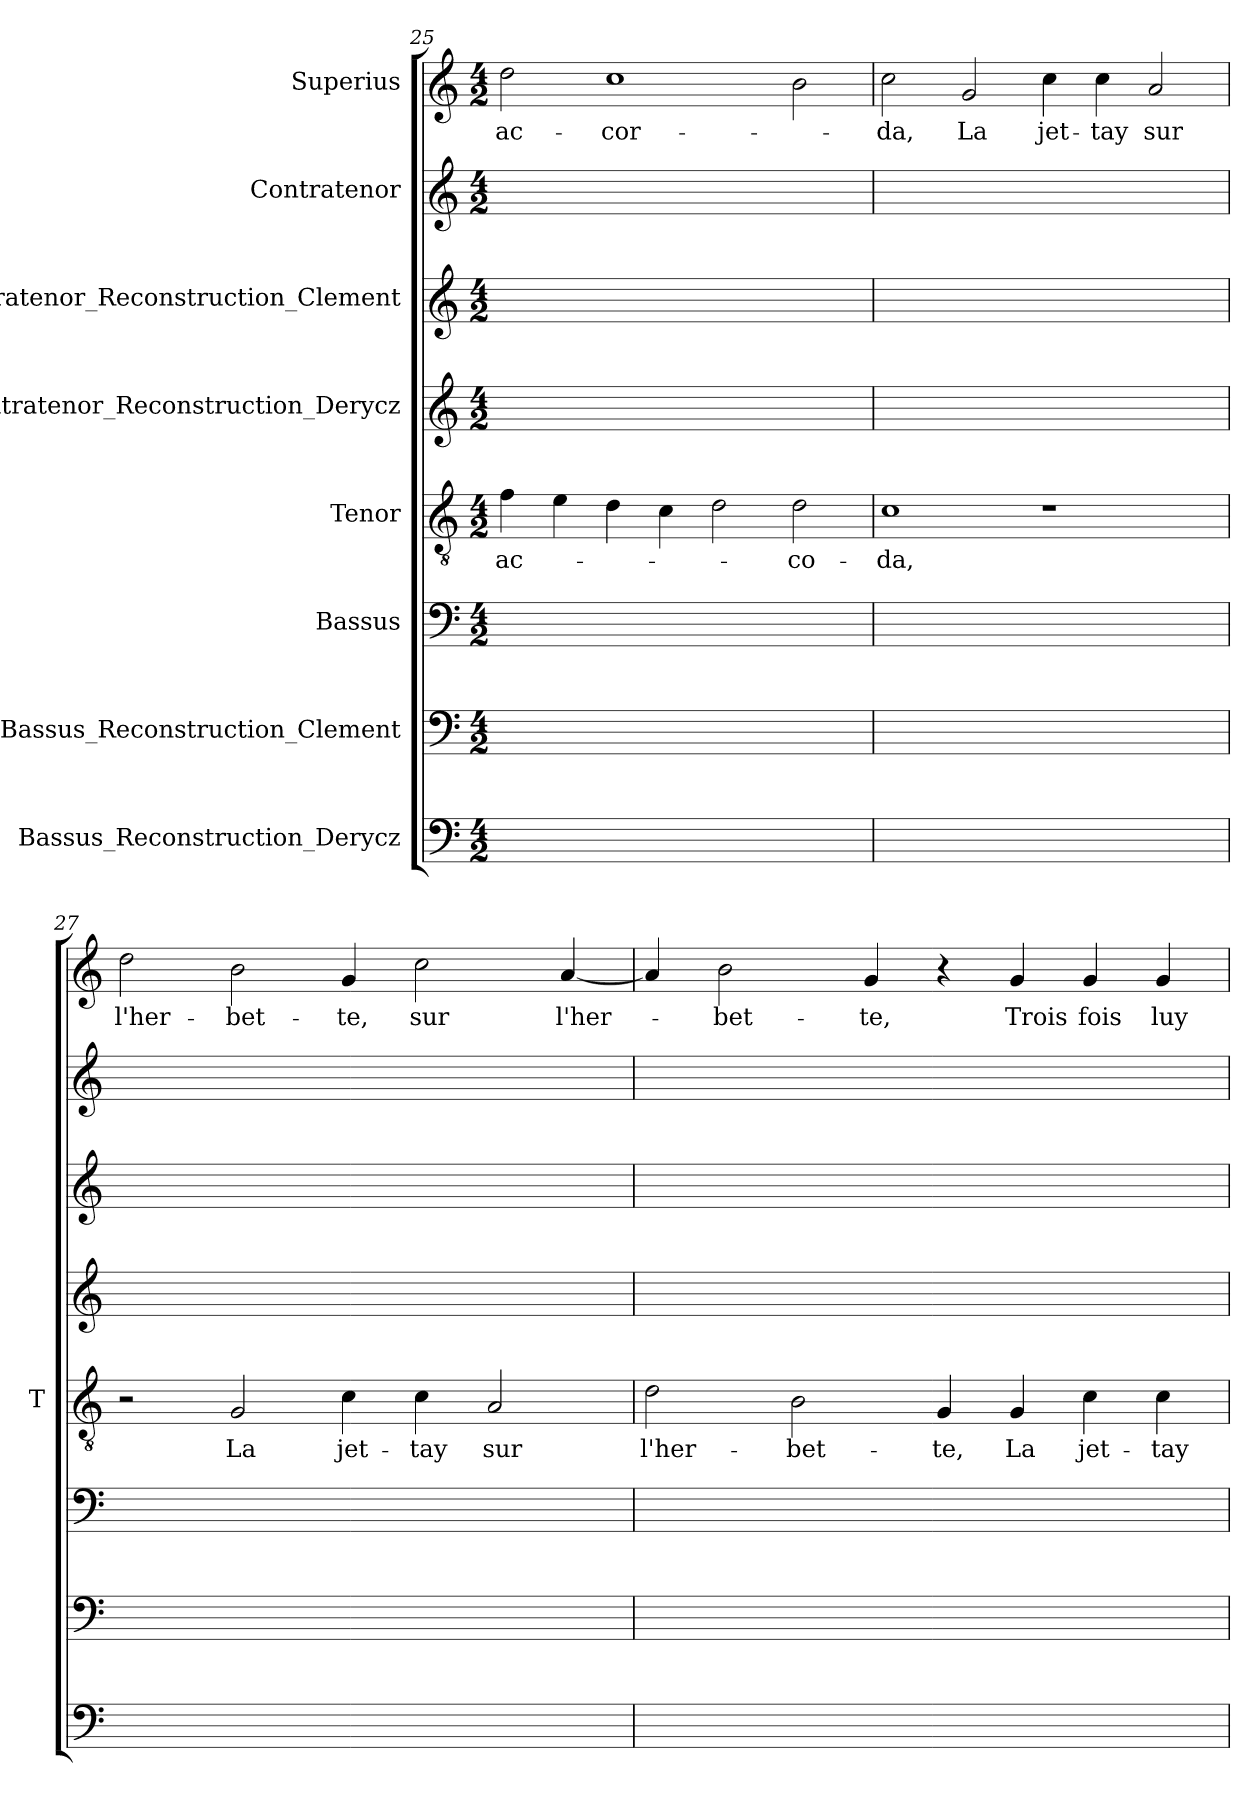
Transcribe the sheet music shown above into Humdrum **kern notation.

**kern	**kern	**kern	**kern	**text	**kern	**kern	**kern	**kern	**text
*part8	*part7	*part6	*part5	*part5	*part4	*part3	*part2	*part1	*part1
*staff8	*staff7	*staff6	*staff5	*staff5	*staff4	*staff3	*staff2	*staff1	*staff1
*I"Bassus_Reconstruction_Derycz	*I"Bassus_Reconstruction_Clement	*I"Bassus	*I"Tenor	*	*I"Contratenor_Reconstruction_Derycz	*I"Contratenor_Reconstruction_Clement	*I"Contratenor	*I"Superius	*
*	*	*	*I'T	*	*	*	*	*	*
*clefF4	*clefF4	*clefF4	*clefGv2	*	*clefG2	*clefG2	*clefG2	*clefG2	*
*k[]	*k[]	*k[]	*k[]	*	*k[]	*k[]	*k[]	*k[]	*
*M4/2	*M4/2	*M4/2	*M4/2	*	*M4/2	*M4/2	*M4/2	*M4/2	*
=25	=25	=25	=25	=25	=25	=25	=25	=25	=25
0ryy	0ryy	0ryy	4f	ac-	0ryy	0ryy	0ryy	2dd	ac-
.	.	.	4e	.	.	.	.	.	.
.	.	.	4d	.	.	.	.	1cc	cor-
.	.	.	4c	.	.	.	.	.	.
.	.	.	2d	.	.	.	.	.	.
.	.	.	2d	co-	.	.	.	2b	.
=26	=26	=26	=26	=26	=26	=26	=26	=26	=26
0ryy	0ryy	0ryy	1c	-da,	0ryy	0ryy	0ryy	2cc	-da,
.	.	.	.	.	.	.	.	2g	-La
.	.	.	1r	.	.	.	.	4cc	jet-
.	.	.	.	.	.	.	.	4cc	-tay
.	.	.	.	.	.	.	.	2a	-sur
=27	=27	=27	=27	=27	=27	=27	=27	=27	=27
0ryy	0ryy	0ryy	2r	.	0ryy	0ryy	0ryy	2dd	l'her-
.	.	.	2G	-La	.	.	.	2b	bet-
.	.	.	4c	jet-	.	.	.	4g	-te,
.	.	.	4c	-tay	.	.	.	2cc	-sur
.	.	.	2A	-sur	.	.	.	.	.
.	.	.	.	.	.	.	.	[4a	l'her-
=28	=28	=28	=28	=28	=28	=28	=28	=28	=28
0ryy	0ryy	0ryy	2d	l'her-	0ryy	0ryy	0ryy	4a]	.
.	.	.	.	.	.	.	.	2b	bet-
.	.	.	2B	bet-	.	.	.	.	.
.	.	.	.	.	.	.	.	4g	-te,
.	.	.	4G	-te,	.	.	.	4r	.
.	.	.	4G	-La	.	.	.	4g	-Trois
.	.	.	4c	jet-	.	.	.	4g	-fois
.	.	.	4c	-tay	.	.	.	4g	-luy
=	=	=	=	=	=	=	=	=	=
*-	*-	*-	*-	*-	*-	*-	*-	*-	*-
